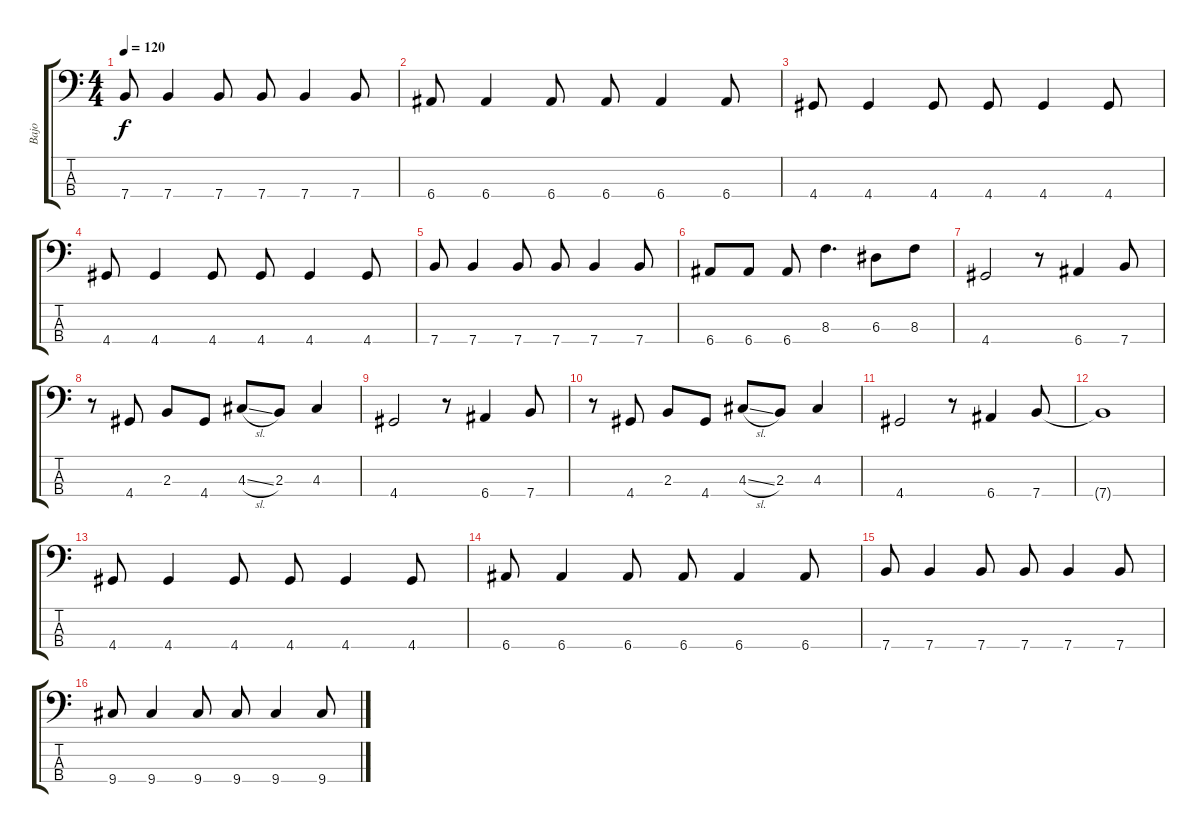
\track ("Bajo" "Bajo") {instrument electricbassfinger}
\staff {score tabs}
\tuning (G2 D2 A1 E1) {hide}
\ts (4 4)
\tempo 120
\clef f4
\ks c
7.4.8{dy f} 7.4.4 7.4.8 7.4.8 7.4.4 7.4.8 |
6.4.8 6.4.4 6.4.8 6.4.8 6.4.4 6.4.8 |
4.4.8 4.4.4 4.4.8 4.4.8 4.4.4 4.4.8 |
4.4.8 4.4.4 4.4.8 4.4.8 4.4.4 4.4.8 |
7.4.8 7.4.4 7.4.8 7.4.8 7.4.4 7.4.8 |
6.4.8 6.4.8 6.4.8 8.3.4{d} 6.3.8 8.3.8 |
4.4.2 r.8 6.4.4 7.4.8 |
r.8 4.4.8 2.3.8 4.4.8 4.3{sl}.8 2.3.8 4.3.4 |
4.4.2 r.8 6.4.4 7.4.8 |
r.8 4.4.8 2.3.8 4.4.8 4.3{sl}.8 2.3.8 4.3.4 |
4.4.2 r.8 6.4.4 7.4.8 |
7.4{t}.1 |
4.4.8 4.4.4 4.4.8 4.4.8 4.4.4 4.4.8 |
6.4.8 6.4.4 6.4.8 6.4.8 6.4.4 6.4.8 |
7.4.8 7.4.4 7.4.8 7.4.8 7.4.4 7.4.8 |
9.4.8 9.4.4 9.4.8 9.4.8 9.4.4 9.4.8
